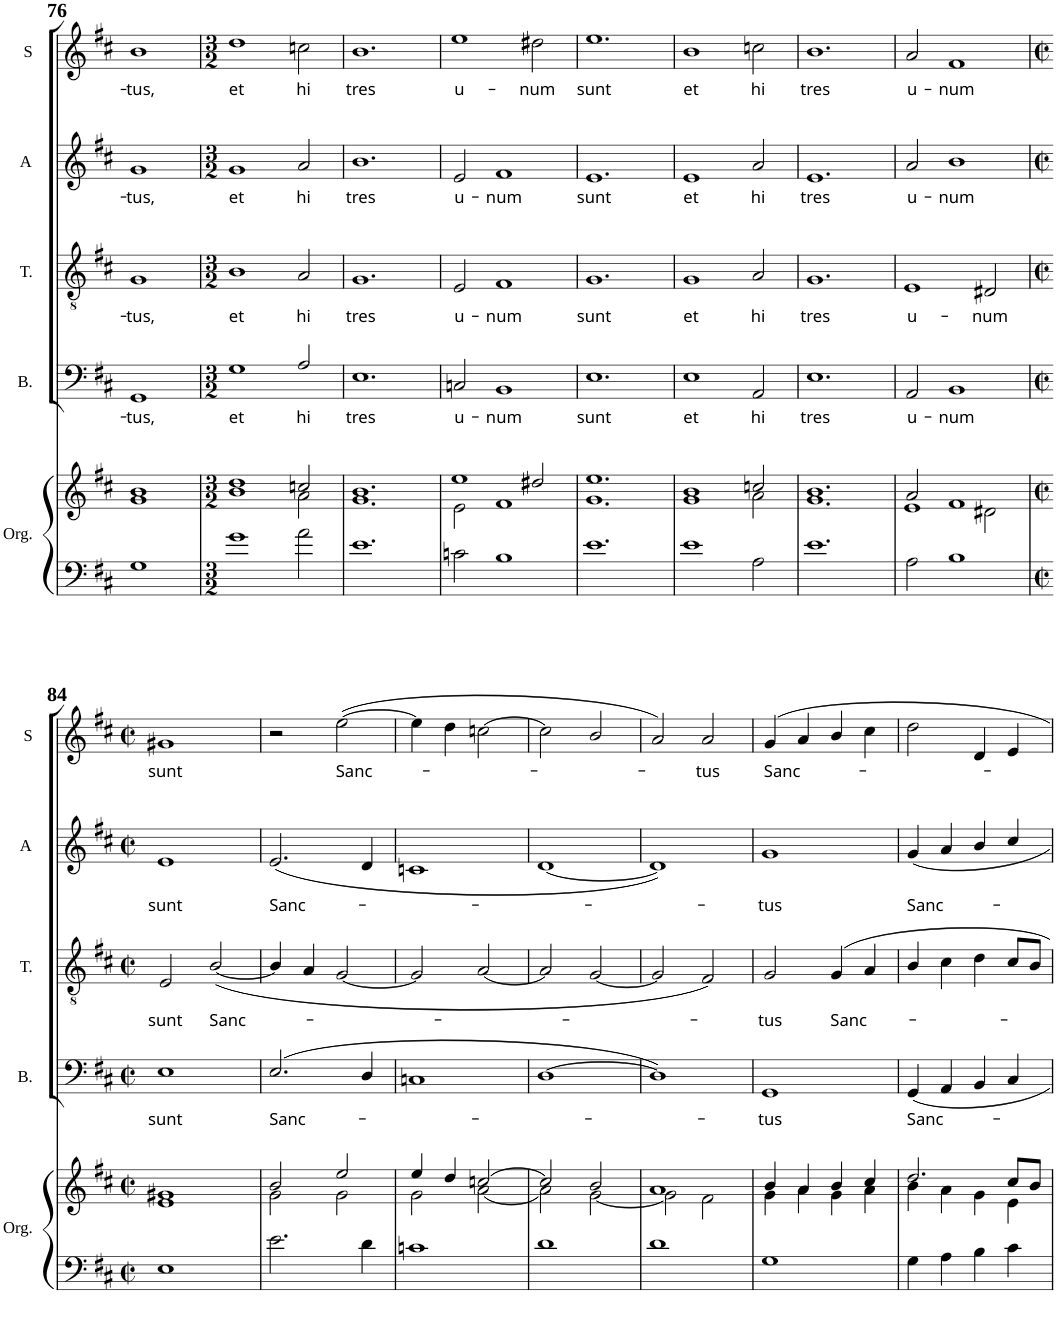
**kern	**kern	**kern	**text	**kern	**text	**kern	**text	**kern	**text
*part5	*part5	*part4	*part4	*part3	*part3	*part2	*part2	*part1	*part1
*staff6	*staff5	*staff4	*staff4	*staff3	*staff3	*staff2	*staff2	*staff1	*staff1
*I"Orgue	*	*I"Basse	*	*I"Ténor	*	*I"Alto	*	*I"Soprano	*
*I'Org.	*	*I'B.	*	*I'T.	*	*I'A	*	*I'S	*
!!LO:PB:g=z
*clefF4	*clefG2	*clefF4	*	*clefGv2	*	*clefG2	*	*clefG2	*
*k[f#c#]	*k[f#c#]	*k[f#c#]	*	*k[f#c#]	*	*k[f#c#]	*	*k[f#c#]	*
*M2/2	*M2/2	*M2/2	*	*M2/2	*	*M2/2	*	*M2/2	*
*met(c|)	*met(c|)	*met(c|)	*	*met(c|)	*	*met(c|)	*	*met(c|)	*
=76	=76	=76	=76	=76	=76	=76	=76	=76	=76
*	*^	*	*	*	*	*	*	*	*
!	!	!	!	!LO:LY:b	!	!LO:LY:b	!	!LO:LY:b	!	!LO:LY:b
1G	1b	1g	1GG	-tus,	1G	-tus,	1g	-tus,	1b	-tus,
=77	=77	=77	=77	=77	=77	=77	=77	=77	=77	=77
*M3/2	*M3/2	*	*M3/2	*	*M3/2	*	*M3/2	*	*M3/2	*
!	!	!	!	!LO:LY:b	!	!LO:LY:b	!	!LO:LY:b	!	!LO:LY:b
1g	1dd	1b	1G	et	1B	et	1g	et	1dd	et
!	!	!	!	!LO:LY:b	!	!LO:LY:b	!	!LO:LY:b	!	!LO:LY:b
2a\	2ccn/	2a\	2A/	hi	2A/	hi	2a/	hi	2ccn\	hi
=78	=78	=78	=78	=78	=78	=78	=78	=78	=78	=78
!	!	!	!	!LO:LY:b	!	!LO:LY:b	!	!LO:LY:b	!	!LO:LY:b
1.e	1.b	1.g	1.E	tres	1.G	tres	1.b	tres	1.b	tres
=79	=79	=79	=79	=79	=79	=79	=79	=79	=79	=79
!	!	!	!	!LO:LY:b	!	!LO:LY:b	!	!LO:LY:b	!	!LO:LY:b
2cn\	1ee	2e\	2Cn/	u-	2E/	u-	2e/	u-	1ee	u-
!	!	!	!	!LO:LY:b	!	!LO:LY:b	!	!LO:LY:b	!	!
1B	.	1f#	1BB	-num	1F#	-num	1f#	-num	.	.
!	!	!	!	!	!	!	!	!	!	!LO:LY:b
.	2dd#X/	.	.	.	.	.	.	.	2dd#X\	-num
=80	=80	=80	=80	=80	=80	=80	=80	=80	=80	=80
!	!	!	!	!LO:LY:b	!	!LO:LY:b	!	!LO:LY:b	!	!LO:LY:b
1.e	1.ee	1.g	1.E	sunt	1.G	sunt	1.e	sunt	1.ee	sunt
=81	=81	=81	=81	=81	=81	=81	=81	=81	=81	=81
!	!	!	!	!LO:LY:b	!	!LO:LY:b	!	!LO:LY:b	!	!LO:LY:b
1e	1b	1g	1E	et	1G	et	1e	et	1b	et
!	!	!	!	!LO:LY:b	!	!LO:LY:b	!	!LO:LY:b	!	!LO:LY:b
2A\	2ccn/	2a\	2AA/	hi	2A/	hi	2a/	hi	2ccn\	hi
=82	=82	=82	=82	=82	=82	=82	=82	=82	=82	=82
!	!	!	!	!LO:LY:b	!	!LO:LY:b	!	!LO:LY:b	!	!LO:LY:b
1.e	1.b	1.g	1.E	tres	1.G	tres	1.e	tres	1.b	tres
=83	=83	=83	=83	=83	=83	=83	=83	=83	=83	=83
!	!	!	!	!LO:LY:b	!	!LO:LY:b	!	!LO:LY:b	!	!LO:LY:b
2A\	2a/	1e	2AA/	u-	1E	u-	2a/	u-	2a/	u-
!	!	!	!	!LO:LY:b	!	!	!	!LO:LY:b	!	!LO:LY:b
1B	1f#	.	1BB	-num	.	.	1b	-num	1f#	-num
!	!	!	!	!	!	!LO:LY:b	!	!	!	!
.	.	2d#X\	.	.	2D#X/	-num	.	.	.	.
!!LO:LB:g=z
=84	=84	=84	=84	=84	=84	=84	=84	=84	=84	=84
*M2/2	*M2/2	*	*M2/2	*	*M2/2	*	*M2/2	*	*M2/2	*
*met(c|)	*met(c|)	*	*met(c|)	*	*met(c|)	*	*met(c|)	*	*met(c|)	*
!	!	!	!	!LO:LY:b	!	!LO:LY:b	!	!LO:LY:b	!	!LO:LY:b
1E	1g#X	1e	1E	sunt	2E/	sunt	1e	sunt	1g#X	sunt
!	!	!	!	!	!	!LO:LY:b	!	!	!	!
.	.	.	.	.	([2B/	Sanc-	.	.	.	.
=85	=85	=85	=85	=85	=85	=85	=85	=85	=85	=85
!	!	!	!	!LO:LY:b	!	!	!	!LO:LY:b	!	!
2.e\	2b/	2g\	(2.E/	Sanc-	4B/]	.	(2.e/	Sanc-	2r	.
.	.	.	.	.	4A/	.	.	.	.	.
!	!	!	!	!	!	!	!	!	!	!LO:LY:b
.	2ee/	2g\	.	.	[2G/	.	.	.	([2ee\	Sanc-
4d\	.	.	4D/	.	.	.	4d/	.	.	.
=86	=86	=86	=86	=86	=86	=86	=86	=86	=86	=86
1cn	4ee/	2g\	1Cn	.	2G/]	.	1cn	.	4ee\]	.
.	4dd/	.	.	.	.	.	.	.	4dd\	.
.	[>2ccn/	[<2a\	.	.	[2A/	.	.	.	[2ccn\	.
=87	=87	=87	=87	=87	=87	=87	=87	=87	=87	=87
1d	2cc/]	2a\]	[1D	.	2A/]	.	[1d	.	2cc\]	.
.	2b/	[<2g\	.	.	[2G/	.	.	.	2b/	.
=88	=88	=88	=88	=88	=88	=88	=88	=88	=88	=88
1d	1a	2g\]	1D])	.	2G/]	.	1d])	.	2a/)	.
!	!	!	!	!	!	!	!	!	!	!LO:LY:b
.	.	2f#\	.	.	2F#/)	.	.	.	2a/	-tus
=89	=89	=89	=89	=89	=89	=89	=89	=89	=89	=89
!	!	!	!	!LO:LY:b	!	!LO:LY:b	!	!LO:LY:b	!	!LO:LY:b
1G	4b/	4g\	1GG	-tus	2G/	-tus	1g	-tus	4g/	Sanc-
.	4a/	4a\	.	.	.	.	.	.	4a/	.
!	!	!	!	!	!	!LO:LY:b	!	!	!	!
.	4b/	4g\	.	.	4G/	Sanc-	.	.	4b/	.
.	4cc#/	4a\	.	.	4A/	.	.	.	4cc#\	.
=90	=90	=90	=90	=90	=90	=90	=90	=90	=90	=90
!	!	!	!	!LO:LY:b	!	!	!	!LO:LY:b	!	!
4G\	2.dd/	4b\	4GG/	Sanc-	4B/	.	4g/	Sanc-	2dd\	.
4A\	.	4a\	4AA/	.	4c#\	.	4a/	.	.	.
4B\	.	4g\	4BB/	.	4d\	.	4b/	.	4d/	.
4c#\	8cc#/L	4e\	4C#/	.	8c#/L	.	4cc#/	.	4e/	.
.	8b/J	.	.	.	8B/J	.	.	.	.	.
*	*v	*v	*	*	*	*	*	*	*	*
=	=	=	=	=	=	=	=	=	=
*-	*-	*-	*-	*-	*-	*-	*-	*-	*-
